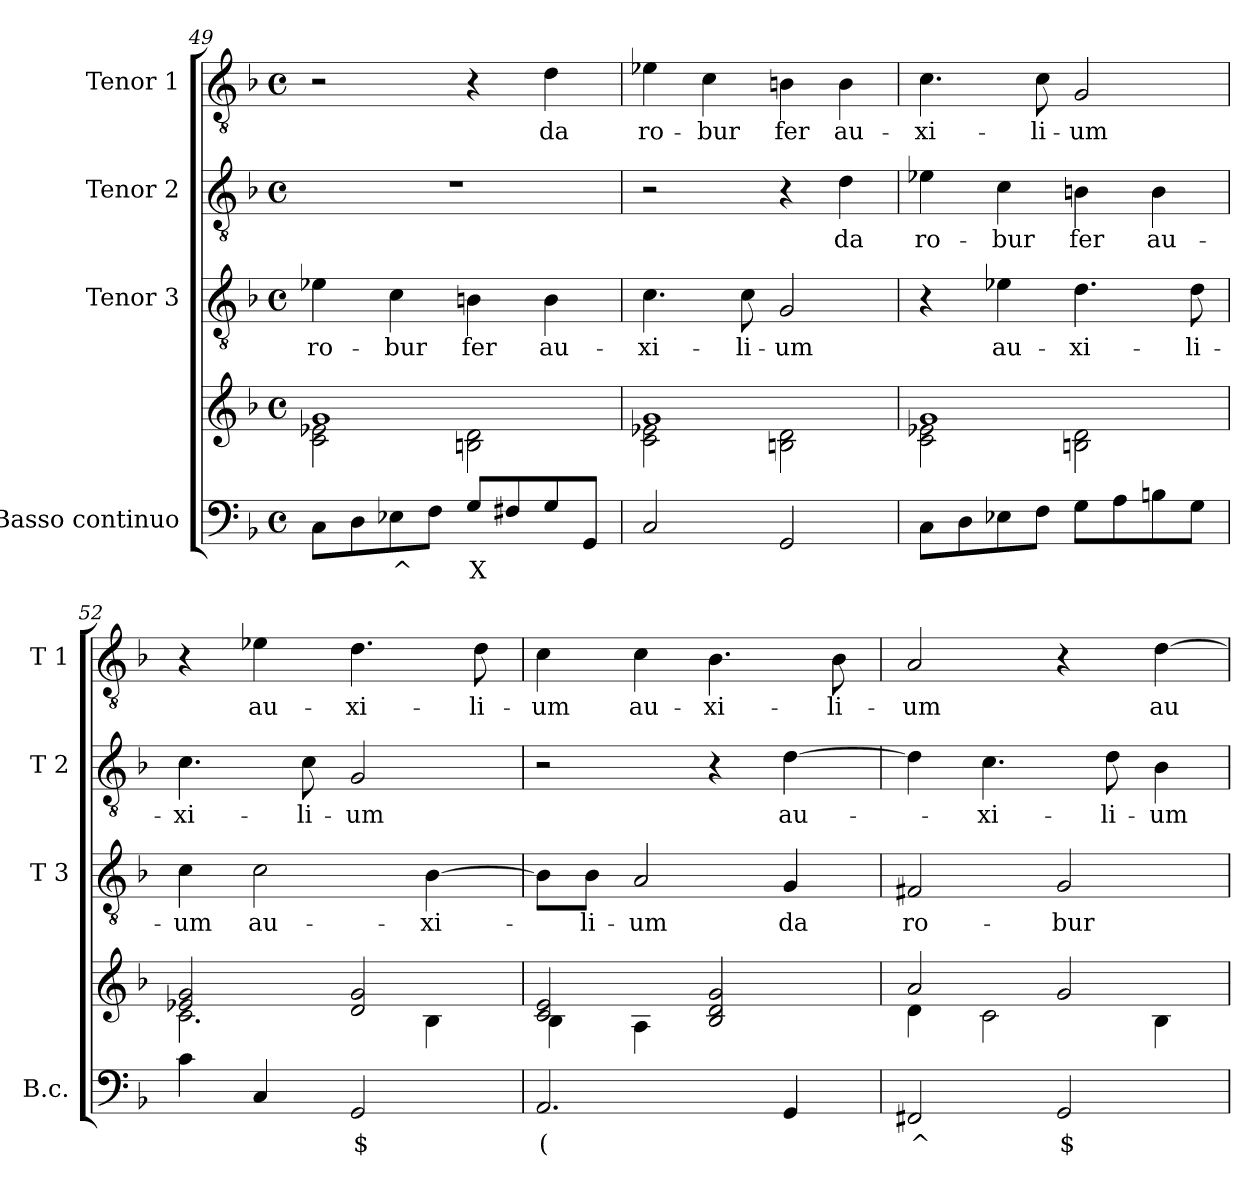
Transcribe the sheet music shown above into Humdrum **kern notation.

**kern	**text	**kern	**kern	**text	**kern	**text	**kern	**text
*part4	*part4	*part4	*part3	*part3	*part2	*part2	*part1	*part1
*staff5	*staff5	*staff4	*staff3	*staff3	*staff2	*staff2	*staff1	*staff1
*I"Basso continuo	*	*	*I"Tenor 3	*	*I"Tenor 2	*	*I"Tenor 1	*
*I'B.c.	*	*	*I'T 3	*	*I'T 2	*	*I'T 1	*
*clefF4	*	*clefG2	*clefGv2	*	*clefGv2	*	*clefGv2	*
*k[b-]	*	*k[b-]	*k[b-]	*	*k[b-]	*	*k[b-]	*
*F:	*	*F:	*F:	*	*F:	*	*F:	*
*M4/4	*	*M4/4	*M4/4	*	*M4/4	*	*M4/4	*
*met(c)	*	*met(c)	*met(c)	*	*met(c)	*	*met(c)	*
=49	=49	=49	=49	=49	=49	=49	=49	=49
*	*	*^	*	*	*	*	*	*
!	!	!	!	!	!LO:LY:b	!	!	!	!
8C\L	.	1g	2c\ 2e-X\	4e-X\	ro-	1r	.	2r	.
8D\	.	.	.	.	.	.	.	.	.
!	!LO:LY:b	!	!	!	!	!	!	!	!
!	!	!	!	!	!LO:LY:b	!	!	!	!
8E-X\	^	.	.	4c\	-bur	.	.	.	.
8F\J	.	.	.	.	.	.	.	.	.
!	!LO:LY:b	!	!	!	!	!	!	!	!
!	!	!	!	!	!LO:LY:b	!	!	!	!
8G/L	X	.	2Bn\ 2d\	4Bn\	fer	.	.	4r	.
8F#X/	.	.	.	.	.	.	.	.	.
!	!	!	!	!	!LO:LY:b	!	!	!	!
!	!	!	!	!	!	!	!	!	!LO:LY:b
8G/	.	.	.	4B\	au-	.	.	4d\	da
8GG/J	.	.	.	.	.	.	.	.	.
=50	=50	=50	=50	=50	=50	=50	=50	=50	=50
!	!	!	!	!	!LO:LY:b	!	!	!	!
!	!	!	!	!	!	!	!	!	!LO:LY:b
2C/	.	1g	2c\ 2e-X\	4.c\	-xi-	2r	.	4e-X\	ro-
!	!	!	!	!	!	!	!	!	!LO:LY:b
.	.	.	.	.	.	.	.	4c\	-bur
!	!	!	!	!	!LO:LY:b	!	!	!	!
.	.	.	.	8c\	-li-	.	.	.	.
!	!	!	!	!	!LO:LY:b	!	!	!	!
!	!	!	!	!	!	!	!	!	!LO:LY:b
2GG/	.	.	2Bn\ 2d\	2G/	-um	4r	.	4Bn\	fer
!	!	!	!	!	!	!	!LO:LY:b	!	!
!	!	!	!	!	!	!	!	!	!LO:LY:b
.	.	.	.	.	.	4d\	da	4B\	au-
=51	=51	=51	=51	=51	=51	=51	=51	=51	=51
!	!	!	!	!	!	!	!LO:LY:b	!	!
!	!	!	!	!	!	!	!	!	!LO:LY:b
8C\L	.	1g	2c\ 2e-X\	4r	.	4e-X\	ro-	4.c\	-xi-
8D\	.	.	.	.	.	.	.	.	.
!	!	!	!	!	!LO:LY:b	!	!	!	!
!	!	!	!	!	!	!	!LO:LY:b	!	!
8E-X\	.	.	.	4e-X\	au-	4c\	-bur	.	.
!	!	!	!	!	!	!	!	!	!LO:LY:b
8F\J	.	.	.	.	.	.	.	8c\	-li-
!	!	!	!	!	!LO:LY:b	!	!	!	!
!	!	!	!	!	!	!	!LO:LY:b	!	!
!	!	!	!	!	!	!	!	!	!LO:LY:b
8G\L	.	.	2Bn\ 2d\	4.d\	-xi-	4Bn\	fer	2G/	-um
8A\	.	.	.	.	.	.	.	.	.
!	!	!	!	!	!	!	!LO:LY:b	!	!
8Bn\	.	.	.	.	.	4B\	au-	.	.
!	!	!	!	!	!LO:LY:b	!	!	!	!
8G\J	.	.	.	8d\	-li-	.	.	.	.
=52	=52	=52	=52	=52	=52	=52	=52	=52	=52
*^	*	*	*	*	*	*	*	*	*
!	!	!	!	!	!	!LO:LY:b	!	!	!	!
!	!	!	!	!	!	!	!	!LO:LY:b	!	!
4c\	2.ryy	.	2e-X/ 2g/	2.c\	4c\	-um	4.c\	-xi-	4r	.
!	!	!	!	!	!	!LO:LY:b	!	!	!	!
!	!	!	!	!	!	!	!	!	!	!LO:LY:b
4C/	.	.	.	.	2c\	au-	.	.	4e-X\	au-
!	!	!	!	!	!	!	!	!LO:LY:b	!	!
.	.	.	.	.	.	.	8c\	-li-	.	.
!	!	!LO:LY:b	!	!	!	!	!	!	!	!
!	!	!	!	!	!	!	!	!LO:LY:b	!	!
!	!	!	!	!	!	!	!	!	!	!LO:LY:b
2GG/	.	$	2d/ 2g/	.	.	.	2G/	-um	4.d\	-xi-
!	!	!LO:LY:b	!	!	!	!	!	!	!	!
!	!	!	!	!	!	!LO:LY:b	!	!	!	!
.	4ryy	#	.	4B-\	[4B-\	-xi-	.	.	.	.
!	!	!	!	!	!	!	!	!	!	!LO:LY:b
.	.	.	.	.	.	.	.	.	8d\	-li-
!!LO:LB:g=z
=53	=53	=53	=53	=53	=53	=53	=53	=53	=53	=53
!	!	!LO:LY:b	!	!	!	!	!	!	!	!
!	!	!	!	!	!	!	!	!	!	!LO:LY:b
2.AA/	4ryy	(	2c/ 2e/	4B-\	8B-\L]	.	2r	.	4c\	-um
!	!	!	!	!	!	!LO:LY:b	!	!	!	!
.	.	.	.	.	8B-\J	-li-	.	.	.	.
!	!	!LO:LY:b	!	!	!	!	!	!	!	!
!	!	!	!	!	!	!LO:LY:b	!	!	!	!
!	!	!	!	!	!	!	!	!	!	!LO:LY:b
.	2.ryy	\*	.	4A\	2A/	-um	.	.	4c\	au-
!	!	!	!	!	!	!	!	!	!	!LO:LY:b
.	.	.	2B-/ 2d/ 2g/	2ryy	.	.	4r	.	4.B-\	-xi-
!	!	!	!	!	!	!LO:LY:b	!	!	!	!
!	!	!	!	!	!	!	!	!LO:LY:b	!	!
4GG/	.	.	.	.	4G/	da	[4d\	au-	.	.
!	!	!	!	!	!	!	!	!	!	!LO:LY:b
.	.	.	.	.	.	.	.	.	8B-\	-li-
=54	=54	=54	=54	=54	=54	=54	=54	=54	=54	=54
!	!	!LO:LY:b	!	!	!	!	!	!	!	!
!	!	!	!	!	!	!LO:LY:b	!	!	!	!
!	!	!	!	!	!	!	!	!	!	!LO:LY:b
2FF#X/	4ryy	^	2a/	4d\	2F#X/	ro-	4d\]	.	2A/	-um
!	!	!LO:LY:b	!	!	!	!	!	!	!	!
!	!	!	!	!	!	!	!	!LO:LY:b	!	!
.	2ryy	%	.	2c\	.	.	4.c\	-xi-	.	.
!	!	!LO:LY:b	!	!	!	!	!	!	!	!
!	!	!	!	!	!	!LO:LY:b	!	!	!	!
2GG/	.	$	2g/	.	2G/	-bur	.	.	4r	.
!	!	!	!	!	!	!	!	!LO:LY:b	!	!
.	.	.	.	.	.	.	8d\	-li-	.	.
!	!	!LO:LY:b	!	!	!	!	!	!	!	!
!	!	!	!	!	!	!	!	!LO:LY:b	!	!
!	!	!	!	!	!	!	!	!	!	!LO:LY:b
.	4ryy	#	.	4B-\	.	.	4B-\	-um	[4d\	au-
*v	*v	*	*	*	*	*	*	*	*	*
*	*	*v	*v	*	*	*	*	*	*
=	=	=	=	=	=	=	=	=
*-	*-	*-	*-	*-	*-	*-	*-	*-
